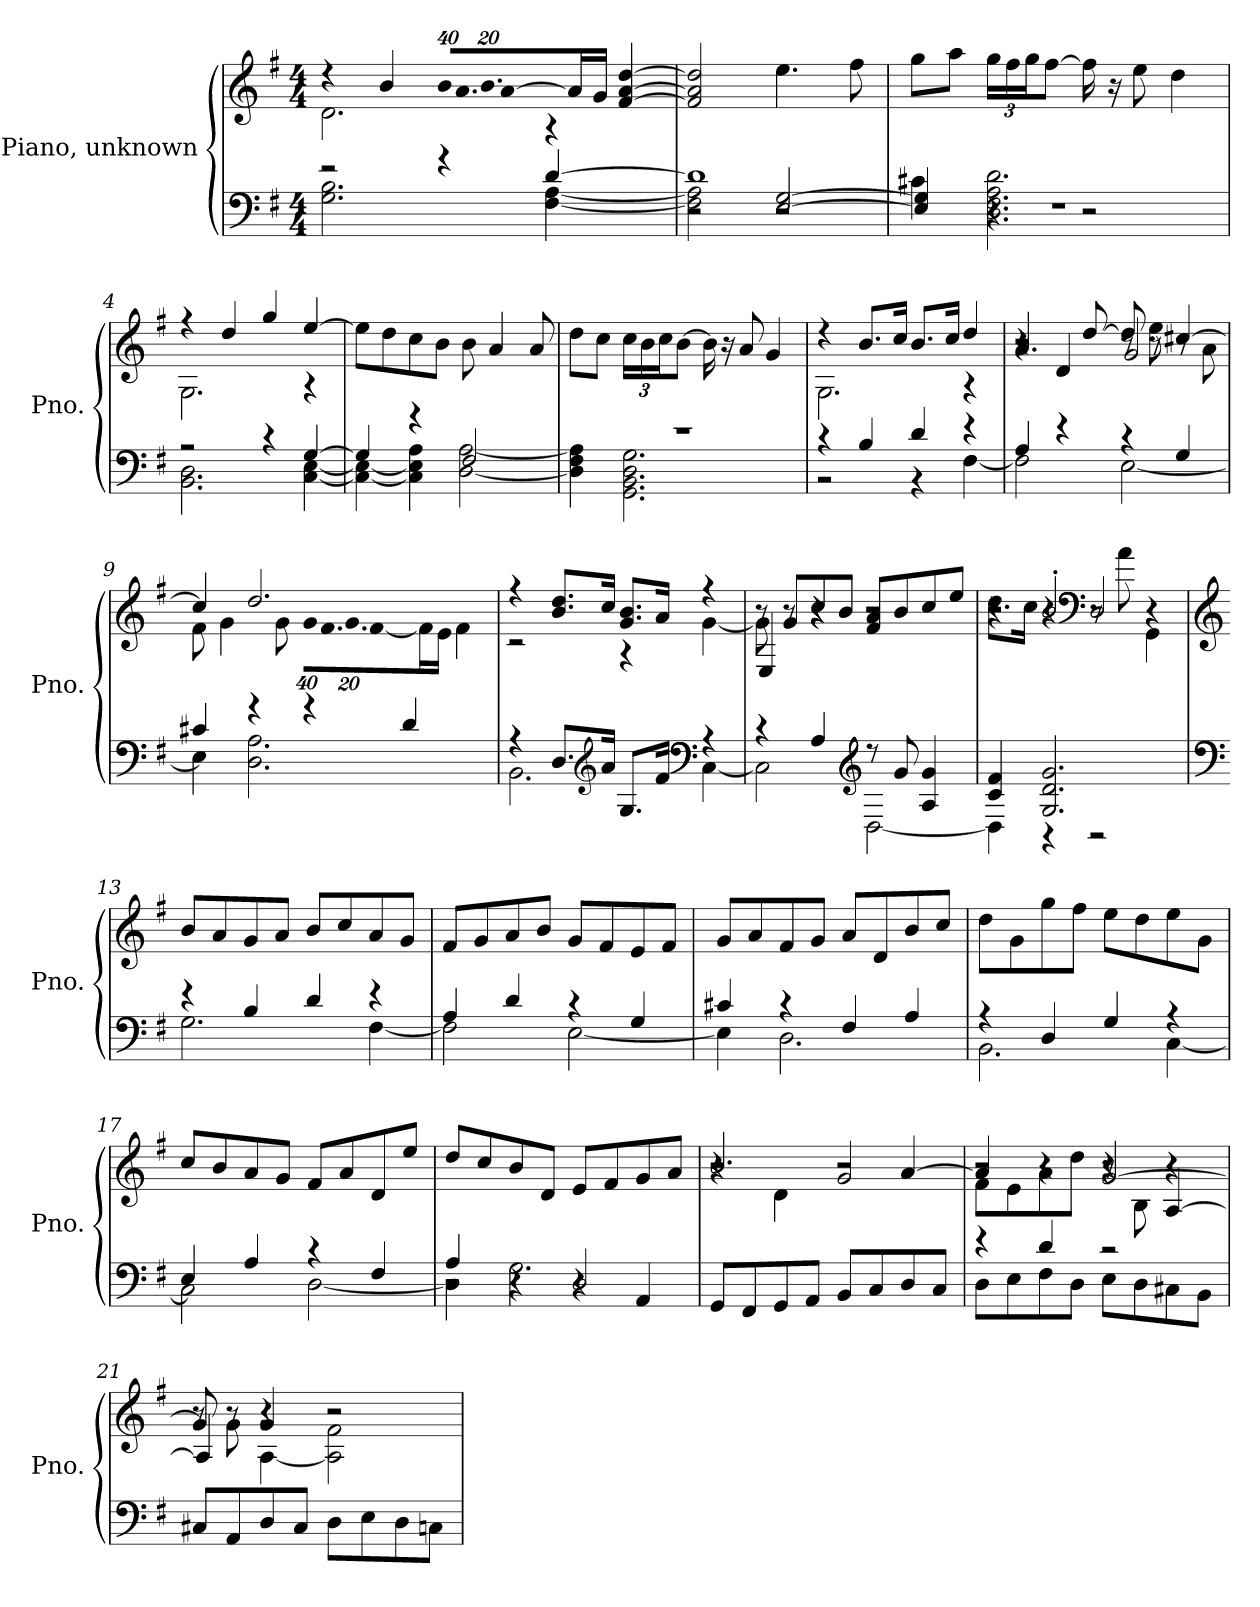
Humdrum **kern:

**kern	**kern
*part1	*part1
*staff2	*staff1
*I"Piano, unknown	*
*I'Pno.	*
*clefF4	*clefG2
*k[f#]	*k[f#]
*M4/4	*M4/4
*MM120	*MM120
=1	=1
*^	*^
2r	2.G\ 2.B\	4r	2.d\
.	.	4b/	.
*	*	*Xbrackettup	*
!	!	!LO:N:vis=32	!
4r	.	640%23b/LLL	.
!	!	!LO:N:vis=64.	!
.	.	640%17a/L	.
!	!	!LO:N:vis=64.	!
.	.	640%17b/J	.
!	!	!LO:N:vis=32	!
.	.	[640%23a/J	.
.	.	16a/]	.
.	.	16g/JJ	.
[4d/	[4F#\ [4A\	[4f#/ [4a/ [4dd/	4r
*	*	*v	*v
=2	=2	=2
*	*^	*
1d]	2F#\] 2A\]	2r	2f#/] 2a/] 2dd/]
.	2r	[2E/ [2G/	4.ee\
.	.	.	8ff#\
=3	=3	=3	=3
1r	4c#X\	4E/] 4G/]	8gg\L
.	.	.	8aa\J
.	2.D\ 2.F#\ 2.A\ 2.d\	4r	24gg\LL
.	.	.	24ff#\
.	.	.	24gg\J
.	.	.	[8ff#\J
.	.	2r	16ff#\]
.	.	.	16r
.	.	.	8ee\
.	.	.	4dd\
*	*v	*v	*
=4	=4	=4
*	*	*^
2r	2.BB\ 2.D\	4r	2.G\
.	.	4dd/	.
4r	.	4gg/	.
[4G/	[4C\ [4E\	[4ee/	4r
*	*	*v	*v
=5	=5	=5
4G/]	4C\_ 4E\_	8ee\L]
.	.	8dd\
4r	4C\] 4E\] 4A\	8cc\
.	.	8b\J
2F#/	[2D\ [2A\	8b\
.	.	4a/
.	.	8a/
!!LO:LB:g=z
=6	=6	=6
1r	4D\] 4F#\ 4A\]	8dd\L
.	.	8cc\J
.	2.GG\ 2.BB\ 2.D\ 2.G\	24cc\LL
.	.	24b\
.	.	24cc\J
.	.	[8b\J
.	.	16b\]
.	.	16r
.	.	8a/
.	.	4g/
=7	=7	=7
*	*	*^
4r	2r	4r	2.G\
4B/	.	8.b/L	.
.	.	16cc/Jk	.
4d/	4r	8.b/L	.
.	.	16cc/Jk	.
4r	[4F#\	4dd/	4r
=8	=8	=8	=8
*	*	*	*^
4A/	2F#\]	4.a/	2r	4r
4r	.	.	.	4d/
.	.	[8dd/	.	.
4r	[2E\	8dd/]	8r	2g/
.	.	8r	8ee\	.
4G/	.	[4cc#X/	8r	.
.	.	.	8a\	.
*	*	*	*v	*v
=9	=9	=9	=9
4c#X/	4E\]	4cc#/]	8f#\
.	.	.	4g\
4r	2.D\ 2.A\	2.dd/	.
.	.	.	8g\
!	!	!	!LO:N:vis=32
4r	.	.	640%23g\LLL
!	!	!	!LO:N:vis=64.
.	.	.	640%17f#\L
!	!	!	!LO:N:vis=64.
.	.	.	640%17g\J
!	!	!	!LO:N:vis=32
.	.	.	[640%23f#\J
.	.	.	16f#\]
.	.	.	16e\JJ
4d/	.	.	4f#\
!!LO:LB:g=z	!!
=10	=10	=10	=10
4r	2.BB\	4r	2r
8.D/L	.	8.b/ 8.dd/L	.
*clefG2	*	*	*
16a/Jk	.	16cc/Jk	.
8.G/L	.	8.g/ 8.b/L	4r
16f#/Jk	.	16a/Jk	.
*clefF4	*	*	*
4r	[4C\	4r	[4g\
=11	=11	=11	=11
*	*	*	*^
4r	2C\]	8r	8g\]	4E/
.	.	8g/L	8r	.
4A/	.	8cc/	4r	4r
.	.	8b/J	.	.
*clefG2	*	*	*	*
8r	[2D\	8f#/ 8a/L	2r	2r
8g/	.	8b/	.	.
4A/ 4g/	.	8cc/	.	.
.	.	8ee/J	.	.
=12	=12	=12	=12	=12
4c/ 4f#/	4D\]	4r	8.dd\L	2r
.	.	.	16cc\Jk	.
2.G/ 2.d/ 2.g/	4r	2b'/	4r	.
*	*	*clefF4	*	*
.	2r	.	8r	2D/
.	.	.	8a\	.
.	.	4r	4GG\	.
*	*	*v	*v	*v
=13	=13	=13
*clefF4	*	*clefG2
4r	2.G\	8b/L
.	.	8a/
4B/	.	8g/
.	.	8a/J
4d/	.	8b/L
.	.	8cc/
4r	[4F#\	8a/
.	.	8g/J
!!LO:LB:g=z
=14	=14	=14
4A/	2F#\]	8f#/L
.	.	8g/
4d/	.	8a/
.	.	8b/J
4r	[2E\	8g/L
.	.	8f#/
4G/	.	8e/
.	.	8f#/J
=15	=15	=15
4c#X/	4E\]	8g/L
.	.	8a/
4r	2.D\	8f#/
.	.	8g/J
4F#/	.	8a/L
.	.	8d/
4A/	.	8b/
.	.	8cc/J
=16	=16	=16
4r	2.BB\	8dd\L
.	.	8g\
4D/	.	8gg\
.	.	8ff#\J
4G/	.	8ee\L
.	.	8dd\
4r	[4C\	8ee\
.	.	8g\J
=17	=17	=17
4E/	2C\]	8cc/L
.	.	8b/
4A/	.	8a/
.	.	8g/J
4r	[2D\	8f#/L
.	.	8a/
4F#/	.	8d/
.	.	8ee/J
=18	=18	=18
*	*^	*
4A/	4D\]	2r	8dd/L
.	.	.	8cc/
4r	2.G\	.	8b/
.	.	.	8d/J
4r	.	2D/	8e/L
.	.	.	8f#/
4AA/	.	.	8g/
.	.	.	8a/J
*v	*v	*v	*
!!LO:LB:g=z
=19	=19
*	*^
*	*	*^
8GG/L	2.b/	4r	2r
8FF#/	.	.	.
8GG/	.	4d\	.
8AA/J	.	.	.
8BB/L	.	2r	2g/
8C/	.	.	.
8D/	[4a/	.	.
8C/J	.	.	.
=20	=20	=20	=20
*^	*	*	*
4r	8D\L	4a/]	8f#\L	2r
.	8E\	.	8e\	.
4d/	8F#\	4r	8a\	.
.	8D\J	.	8dd\J	.
2r	8E\L	[2g/	8r	4r
.	8D\	.	8B\	.
.	8C#X\	.	4r	[4A/
.	8BB\J	.	.	.
*v	*v	*	*	*
=21	=21	=21	=21
8C#X/L	8g/]	8r	4A/]
8AA/	8r	8g\	.
8D/	4g/	[4A\	4r
8C#/J	.	.	.
8D\L	2r	2A\] 2f#\	2r
8E\	.	.	.
8D\	.	.	.
8Cn\J	.	.	.
*	*v	*v	*v
=	=
*-	*-
